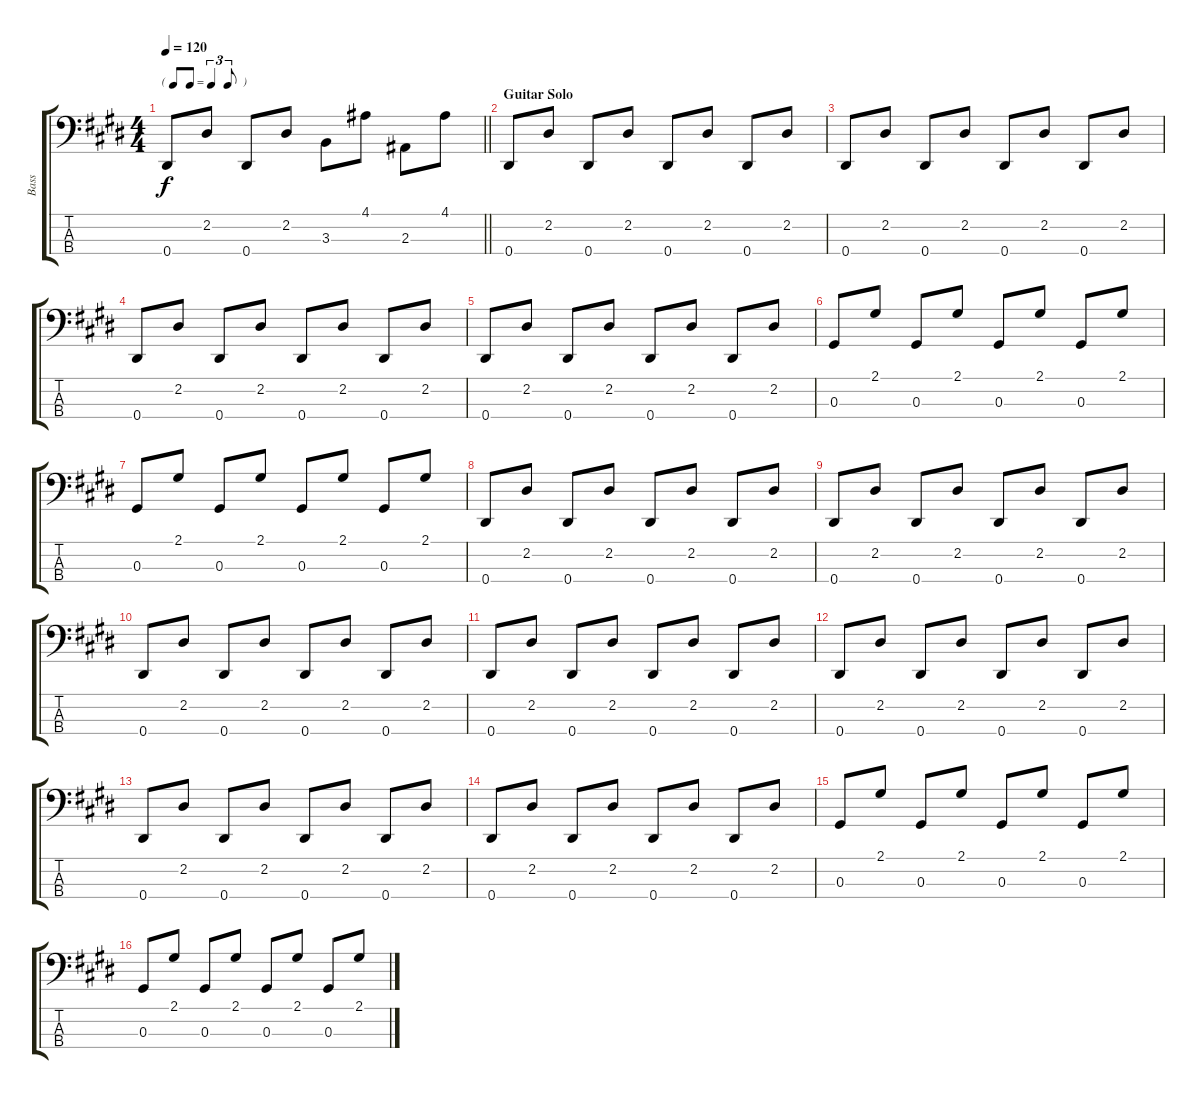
\track ("Bass" "Bass") {instrument electricbassfinger}
\staff {score tabs}
\tuning (Gb2 Db2 Ab1 Eb1) {hide}
\ts (4 4)
\tf triplet8th
\tempo 120
\clef f4
\barLineRight lightlight
\ks e
0.4.8{dy f} 2.2.8 0.4.8 2.2.8 3.3.8 4.1.8 2.3.8 4.1.8 |
\section ("" "Guitar Solo")
0.4.8 2.2.8 0.4.8 2.2.8 0.4.8 2.2.8 0.4.8 2.2.8 |
0.4.8 2.2.8 0.4.8 2.2.8 0.4.8 2.2.8 0.4.8 2.2.8 |
0.4.8 2.2.8 0.4.8 2.2.8 0.4.8 2.2.8 0.4.8 2.2.8 |
0.4.8 2.2.8 0.4.8 2.2.8 0.4.8 2.2.8 0.4.8 2.2.8 |
0.3.8 2.1.8 0.3.8 2.1.8 0.3.8 2.1.8 0.3.8 2.1.8 |
0.3.8 2.1.8 0.3.8 2.1.8 0.3.8 2.1.8 0.3.8 2.1.8 |
0.4.8 2.2.8 0.4.8 2.2.8 0.4.8 2.2.8 0.4.8 2.2.8 |
0.4.8 2.2.8 0.4.8 2.2.8 0.4.8 2.2.8 0.4.8 2.2.8 |
0.4.8 2.2.8 0.4.8 2.2.8 0.4.8 2.2.8 0.4.8 2.2.8 |
0.4.8 2.2.8 0.4.8 2.2.8 0.4.8 2.2.8 0.4.8 2.2.8 |
0.4.8 2.2.8 0.4.8 2.2.8 0.4.8 2.2.8 0.4.8 2.2.8 |
0.4.8 2.2.8 0.4.8 2.2.8 0.4.8 2.2.8 0.4.8 2.2.8 |
0.4.8 2.2.8 0.4.8 2.2.8 0.4.8 2.2.8 0.4.8 2.2.8 |
0.3.8 2.1.8 0.3.8 2.1.8 0.3.8 2.1.8 0.3.8 2.1.8 |
0.3.8 2.1.8 0.3.8 2.1.8 0.3.8 2.1.8 0.3.8 2.1.8
